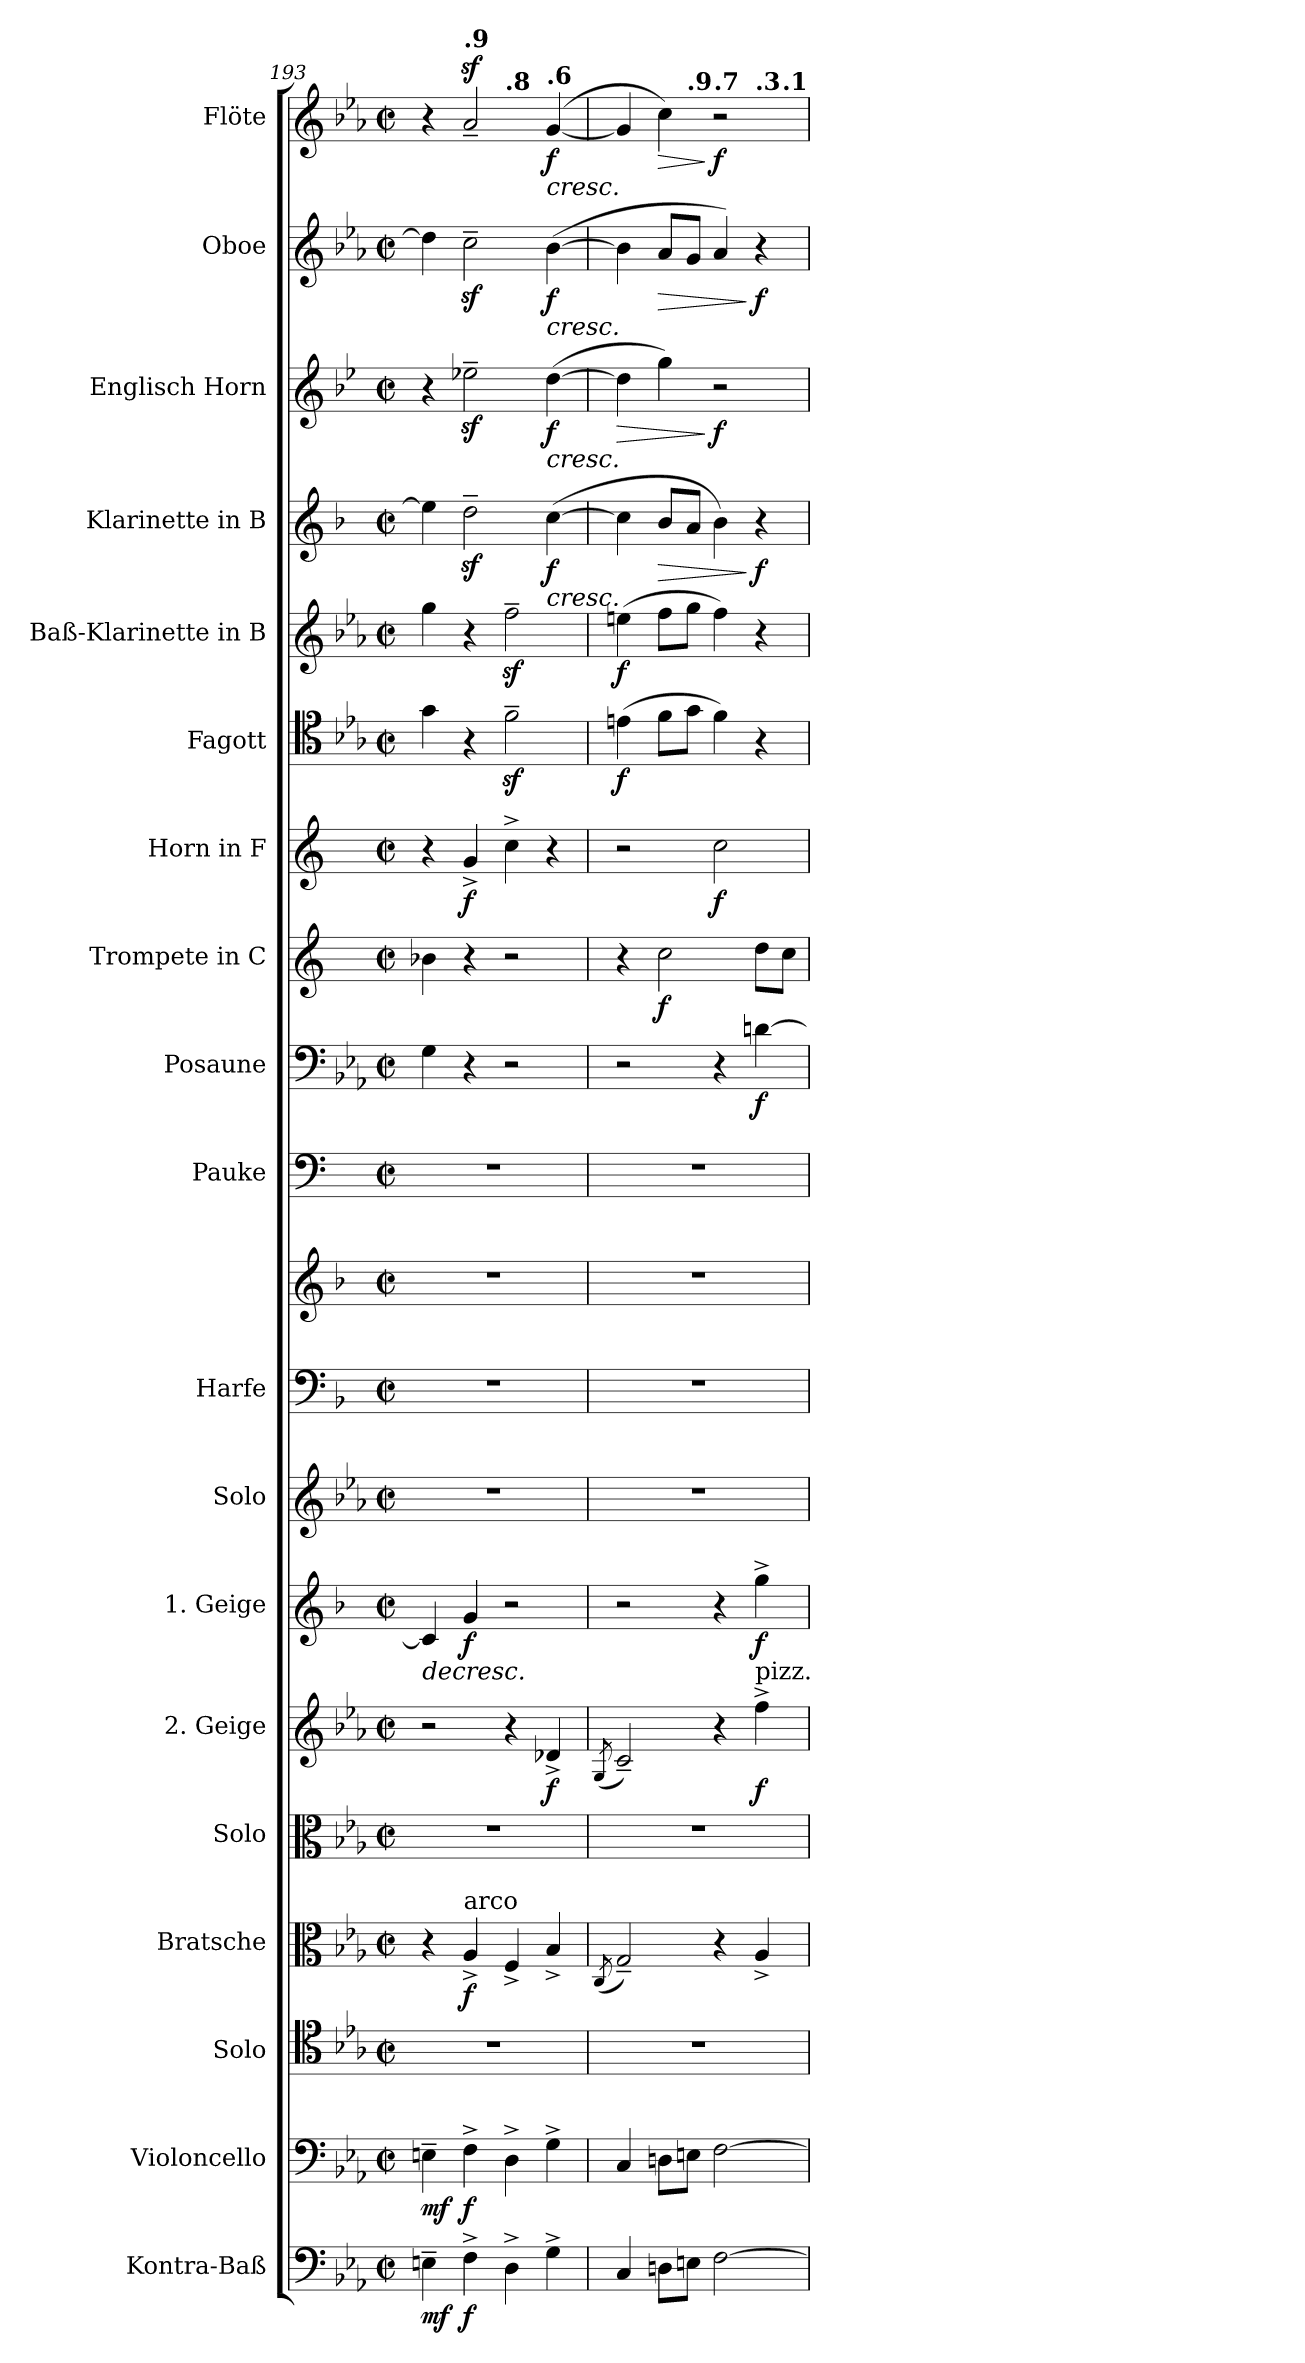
**kern	**dynam	**kern	**dynam	**kern	**kern	**dynam	**kern	**kern	**dynam	**kern	**dynam	**kern	**kern	**kern	**kern	**kern	**dynam	**kern	**dynam	**kern	**dynam	**kern	**dynam	**kern	**dynam	**kern	**dynam	**kern	**dynam	**kern	**dynam	**kern	**dynam
*part19	*part19	*part18	*part18	*part17	*part16	*part16	*part15	*part14	*part14	*part13	*part13	*part12	*part11	*part11	*part10	*part9	*part9	*part8	*part8	*part7	*part7	*part6	*part6	*part5	*part5	*part4	*part4	*part3	*part3	*part2	*part2	*part1	*part1
*staff20	*staff20	*staff19	*staff19	*staff18	*staff17	*staff17	*staff16	*staff15	*staff15	*staff14	*staff14	*staff13	*staff12	*staff11	*staff10	*staff9	*staff9	*staff8	*staff8	*staff7	*staff7	*staff6	*staff6	*staff5	*staff5	*staff4	*staff4	*staff3	*staff3	*staff2	*staff2	*staff1	*staff1
*I"Kontra-Baß	*	*I"Violoncello	*	*I"Solo	*I"Bratsche	*	*I"Solo	*I"2. Geige	*	*I"1. Geige	*	*I"Solo	*I"Harfe	*	*I"Pauke	*I"Posaune	*	*I"Trompete in C	*	*I"Horn in F	*	*I"Fagott	*	*I"Baß-Klarinette in B	*	*I"Klarinette in B	*	*I"Englisch Horn	*	*I"Oboe	*	*I"Flöte	*
*	*	*I'Vlc.	*	*I'Solo	*I'Br.	*	*I'Solo	*I'2. Gg	*	*I'1. Gg.	*	*I'Solo	*I'Hrf.	*	*I'Pk.	*I'Pos.	*	*I'Trp.	*	*I'Hr. F	*	*I'Fg.	*	*	*	*I'Kl. B	*	*I'E. H.	*	*I'Ob.	*	*I'Fl.	*
*clefF4	*	*clefF4	*	*clefC4	*clefC3	*	*clefC3	*clefG2	*	*clefG2	*	*clefG2	*clefF4	*clefG2	*clefF4	*clefF4	*	*clefG2	*	*clefG2	*	*clefC4	*	*clefG2	*	*clefG2	*	*clefG2	*	*clefG2	*	*clefG2	*
*ITrd7c12	*	*	*	*	*	*	*	*	*	*ITrd1c2	*	*	*ITrd1c2	*ITrd1c2	*	*	*	*	*	*ITrd4c7	*	*	*	*ITrd8c14	*	*ITrd1c2	*	*ITrd4c7	*	*	*	*	*
*k[b-e-a-]	*	*k[b-e-a-]	*	*k[b-e-a-]	*k[b-e-a-]	*	*k[b-e-a-]	*k[b-e-a-]	*	*k[b-e-a-]	*	*k[b-e-a-]	*k[b-e-a-]	*k[b-e-a-]	*k[]	*k[b-e-a-]	*	*k[]	*	*k[b-]	*	*k[b-e-a-]	*	*k[b-e-a-]	*	*k[b-e-a-]	*	*k[b-e-a-]	*	*k[b-e-a-]	*	*k[b-e-a-]	*
*M2/2	*	*M2/2	*	*M2/2	*M2/2	*	*M2/2	*M2/2	*	*M2/2	*	*M2/2	*M2/2	*M2/2	*M2/2	*M2/2	*	*M2/2	*	*M2/2	*	*M2/2	*	*M2/2	*	*M2/2	*	*M2/2	*	*M2/2	*	*M2/2	*
*met(c|)	*	*met(c|)	*	*met(c|)	*met(c|)	*	*met(c|)	*met(c|)	*	*met(c|)	*	*met(c|)	*met(c|)	*met(c|)	*met(c|)	*met(c|)	*	*met(c|)	*	*met(c|)	*	*met(c|)	*	*met(c|)	*	*met(c|)	*	*met(c|)	*	*met(c|)	*	*met(c|)	*
*MM130	*	*MM130	*	*MM130	*MM130	*	*MM130	*MM130	*	*MM130	*	*MM130	*MM130	*MM130	*MM130	*MM130	*	*MM130	*	*MM130	*	*MM130	*	*MM130	*	*MM130	*	*MM130	*	*MM130	*	*MM130	*
=193	=193	=193	=193	=193	=193	=193	=193	=193	=193	=193	=193	=193	=193	=193	=193	=193	=193	=193	=193	=193	=193	=193	=193	=193	=193	=193	=193	=193	=193	=193	=193	=193	=193
!	!	!	!	!	!	!	!	!	!	!	!	!	!	!	!	!	!	!	!	!	!	!	!	!	!	!	!	!	!	!	!	!LO:TX:a:B:t=rit.     _      _      _      _      _      _     _     _     _     _     _     _     _     _     _     _     _     _	!
!	!LO:DY:b	!	!LO:DY:b	!	!	!	!	!	!	!	!LO:HP:b	!	!	!	!	!	!	!	!	!	!	!	!	!	!	!	!	!	!	!	!	!	!
!	!	!	!	!	!	!	!	!	!	!	!LO:DY:n=1:b	!	!	!	!	!	!	!	!	!	!	!	!	!	!	!	!	!	!	!	!	!	!
!	!	!	!	!	!	!	!	!	!	!	!LO:DY:n=2:b	!	!	!	!	!	!	!	!	!	!	!	!	!	!	!	!	!	!	!	!	!	!
*	*	*	*	*	*	*	*	*	*	*	*	*	*	*	*	*	*	*	*	*	*	*	*	*	*	*	*	*	*	*	*	*^	*
4EEn~\	mf	4En~\	mf	1r	4r	.	1r	2r	.	4B-/]	> other-dynamics f	1r	1r	1r	1r	4G\	.	4b-X\	.	4r	.	4g\	.	4g\	.	4dd-\]	.	4r	.	4dd-\]	.	4r	2ryy	.
*	*	*	*	*	*	*	*	*	*	*	*	*	*	*	*	*	*	*	*	*	*	*	*	*	*	*	*	*	*	*	*	*MM128	*	*
!	!	!	!	!	!	!	!	!	!	!	!	!	!	!	!	!	!	!	!	!	!	!	!	!	!	!	!	!	!	!	!	!LO:TX:a:B:t=.9	!	!
!	!	!	!	!	!LO:TX:a:t=arco	!	!	!	!	!	!	!	!	!	!	!	!	!	!	!	!	!	!	!	!	!	!	!	!	!	!	!	!	!
!	!LO:DY:b	!	!LO:DY:b	!	!	!LO:DY:b	!	!	!	!	!LO:DY:n=3:b	!	!	!	!	!	!	!	!	!	!LO:DY:b	!	!	!	!	!	!	!	!	!	!	!	!	!
4FF^\	f	4F^\	f	.	4A-^/	f	.	.	.	4f/	f	.	.	.	.	4r	.	4r	.	4c^/	f	4r	.	4r	.	2ccz<~\	.	2a-Xz<~\	.	2ccz<~\	.	2a-z<~/	.	.
*	*	*	*	*	*	*	*	*	*	*	*	*	*	*	*	*	*	*	*	*	*	*	*	*	*	*	*	*	*	*	*	*MM128	*	*
!	!	!	!	!	!	!	!	!	!	!	!	!	!	!	!	!	!	!	!	!	!	!	!	!	!	!	!	!	!	!	!	!	!LO:TX:a:B:t=.8	!
4DD^\	.	4D^\	.	.	4F^/	.	.	4r	.	2r	]	.	.	.	.	2r	.	2r	.	4f^\	.	2fz<~\	.	2fz<~\	.	.	.	.	.	.	.	.	2ryy	.
*	*	*	*	*	*	*	*	*	*	*	*	*	*	*	*	*	*	*	*	*	*	*	*	*	*	*	*	*	*	*	*	*MM128	*	*
!	!	!	!	!	!	!	!	!	!	!	!	!	!	!	!	!	!	!	!	!	!	!	!	!	!	!	!	!	!	!	!	!LO:TX:a:B:t=.6	!	!
!	!	!	!	!	!	!	!	!	!LO:DY:b	!	!	!	!	!	!	!	!	!	!	!	!	!	!	!	!	!	!LO:HP:b	!	!LO:HP:b	!	!LO:HP:b	!	!	!LO:HP:b
!	!	!	!	!	!	!	!	!	!	!	!	!	!	!	!	!	!	!	!	!	!	!	!	!	!	!	!LO:DY:n=1:b	!	!LO:DY:n=1:b	!	!LO:DY:n=1:b	!	!	!LO:DY:n=1:b
4GG^\	.	4G^\	.	.	4B-^/	.	.	4d-X^/	f	.	.	.	.	.	.	.	.	.	.	4r	.	.	.	.	.	(>[4b-\	< f	(>[4g\	< f	(>[4b-\	< f	(>[4g/	.	< f
*	*	*	*	*	*	*	*	*	*	*	*	*	*	*	*	*	*	*	*	*	*	*	*	*	*	*	*	*	*	*	*	*v	*v	*
=194	=194	=194	=194	=194	=194	=194	=194	=194	=194	=194	=194	=194	=194	=194	=194	=194	=194	=194	=194	=194	=194	=194	=194	=194	=194	=194	=194	=194	=194	=194	=194	=194	=194
*	*	*	*	*	*	*	*	*	*	*	*	*	*	*	*	*	*	*	*	*	*	*	*	*	*	*	*	*	*	*	*	*MM128	*
.	.	.	.	.	(<8qC/	.	.	(>8qG/	.	.	.	.	.	.	.	.	.	.	.	.	.	.	.	.	.	.	.	.	.	.	.	.	.
!	!	!	!	!	!	!	!	!	!	!	!	!	!	!	!	!	!	!	!	!	!	!	!	!	!	!	!	!	!	!	!	!LO:TX:a:B:t=.3	!
!	!	!	!	!	!	!	!	!	!	!	!	!	!	!	!	!	!	!	!	!	!	!	!LO:DY:b	!	!LO:DY:b	!	!LO:DY:b	!	!LO:HP:b	!	!	!	!
!	!	!	!	!	!	!	!	!	!	!	!	!	!	!	!	!	!	!	!	!	!	!	!	!	!	!	!LO:DY:n=1:b	!	!LO:DY:n=1:b	!	!	!	!
!	!	!	!	!	!	!	!	!	!	!	!	!	!	!	!	!	!	!	!	!	!	!	!	!	!	!	!	!	!LO:DY:n=2:b	!	!LO:DY:b	!	!
!	!	!	!	!	!	!	!	!	!	!	!	!	!	!	!	!	!	!	!	!	!	!	!	!	!	!	!	!	!	!	!LO:DY:n=1:b	!	!LO:DY:b
!	!	!	!	!	!	!	!	!	!	!	!	!	!	!	!	!	!	!	!	!	!	!	!	!	!	!	!	!	!	!	!	!	!LO:DY:n=1:b
*	*	*	*	*	*	*	*	*	*	*	*	*	*	*	*	*	*	*	*	*	*	*	*	*	*	*	*	*	*	*	*	*^	*
*	*	*	*	*	*	*	*	*	*	*	*	*	*	*	*	*	*	*	*	*	*	*	*	*	*	*	*	*	*	*	*	*	*^	*
4CC/	.	4C/	.	1r	2G~/)	.	1r	2c~/)	.	2r	.	1r	1r	1r	1r	2r	.	4r	.	2r	.	(>4en\	f	(>4en\	f	4b-\]	other-dynamics f	4g\]	> other-dynamics f	4b-\]	other-dynamics f	4g/]	4.ryy	2.ryy	other-dynamics f
*	*	*	*	*	*	*	*	*	*	*	*	*	*	*	*	*	*	*	*	*	*	*	*	*	*	*	*	*	*	*	*	*MM128	*	*	*
!	!	!	!	!	!	!	!	!	!	!	!	!	!	!	!	!	!	!	!LO:DY:b	!	!	!	!	!	!	!	!LO:HP:n=1:b	!	!	!	!LO:HP:n=1:b	!	!	!	!LO:HP:n=1:b
8DDn\L	.	8Dn\L	.	.	.	.	.	.	.	.	.	.	.	.	.	.	.	2cc\	f	.	.	8f\L	.	8f\L	.	8a-/L	[ >	4cc\)	[	8a-/L	[ >	4cc\)	.	.	[ >
*	*	*	*	*	*	*	*	*	*	*	*	*	*	*	*	*	*	*	*	*	*	*	*	*	*	*	*	*	*	*	*	*MM126	*	*	*
!	!	!	!	!	!	!	!	!	!	!	!	!	!	!	!	!	!	!	!	!	!	!	!	!	!	!	!	!	!	!	!	!	!LO:TX:a:B:t=.9	!	!
8EEn\J	.	8En\J	.	.	.	.	.	.	.	.	.	.	.	.	.	.	.	.	.	.	.	8g\J	.	8g\J	.	8g/J	.	.	.	8g/J	.	.	2ryy	.	.
*	*	*	*	*	*	*	*	*	*	*	*	*	*	*	*	*	*	*	*	*	*	*	*	*	*	*	*	*	*	*	*	*MM126	*	*	*
!	!	!	!	!	!	!	!	!	!	!	!	!	!	!	!	!	!	!	!	!	!	!	!	!	!	!	!	!	!	!	!	!LO:TX:a:B:t=.7	!	!	!
!	!	!	!	!	!	!	!	!	!	!	!	!	!	!	!	!	!	!	!	!	!LO:DY:b	!	!	!	!	!	!	!	!LO:DY:n=3:b	!	!	!	!	!	!LO:DY:n=2:b
[2FF\	.	[2F\	.	.	4r	.	.	4r	.	4r	.	.	.	.	.	4r	.	.	.	2f\	f	4f\)	.	4f\)	.	4a-\)	.	2r	] f	4a-/)	.	2r	.	.	] f
*	*	*	*	*	*	*	*	*	*	*	*	*	*	*	*	*	*	*	*	*	*	*	*	*	*	*	*	*	*	*	*	*MM126	*	*	*
!	!	!	!	!	!	!	!	!	!	!	!	!	!	!	!	!	!	!	!	!	!	!	!	!	!	!	!	!	!	!	!	!	!	!LO:TX:a:B:t=.3	!
!	!	!	!	!	!	!	!	!LO:TX:a:t=pizz.	!	!	!	!	!	!	!	!	!	!	!	!	!	!	!	!	!	!	!	!	!	!	!	!	!	!	!
!	!	!	!	!	!	!	!	!	!LO:DY:b	!	!LO:DY:b	!	!	!	!	!	!LO:DY:b	!	!	!	!	!	!	!	!	!	!LO:DY:n=2:b	!	!	!	!LO:DY:n=2:b	!	!	!	!
.	.	.	.	.	4A-^/	.	.	4ff^\	f	4ff^\	f	.	.	.	.	[4dn\	f	8dd\L	.	.	.	4r	.	4r	.	4r	] f	.	.	4r	] f	.	.	4ryy	.
*	*	*	*	*	*	*	*	*	*	*	*	*	*	*	*	*	*	*	*	*	*	*	*	*	*	*	*	*	*	*	*	*MM126	*	*	*
!	!	!	!	!	!	!	!	!	!	!	!	!	!	!	!	!	!	!	!	!	!	!	!	!	!	!	!	!	!	!	!	!	!LO:TX:a:B:t=.1	!	!
.	.	.	.	.	.	.	.	.	.	.	.	.	.	.	.	.	.	8cc\J	.	.	.	.	.	.	.	.	.	.	.	.	.	.	8ryy	.	.
*	*	*	*	*	*	*	*	*	*	*	*	*	*	*	*	*	*	*	*	*	*	*	*	*	*	*	*	*	*	*	*	*v	*v	*v	*
=	=	=	=	=	=	=	=	=	=	=	=	=	=	=	=	=	=	=	=	=	=	=	=	=	=	=	=	=	=	=	=	=	=
*-	*-	*-	*-	*-	*-	*-	*-	*-	*-	*-	*-	*-	*-	*-	*-	*-	*-	*-	*-	*-	*-	*-	*-	*-	*-	*-	*-	*-	*-	*-	*-	*-	*-
